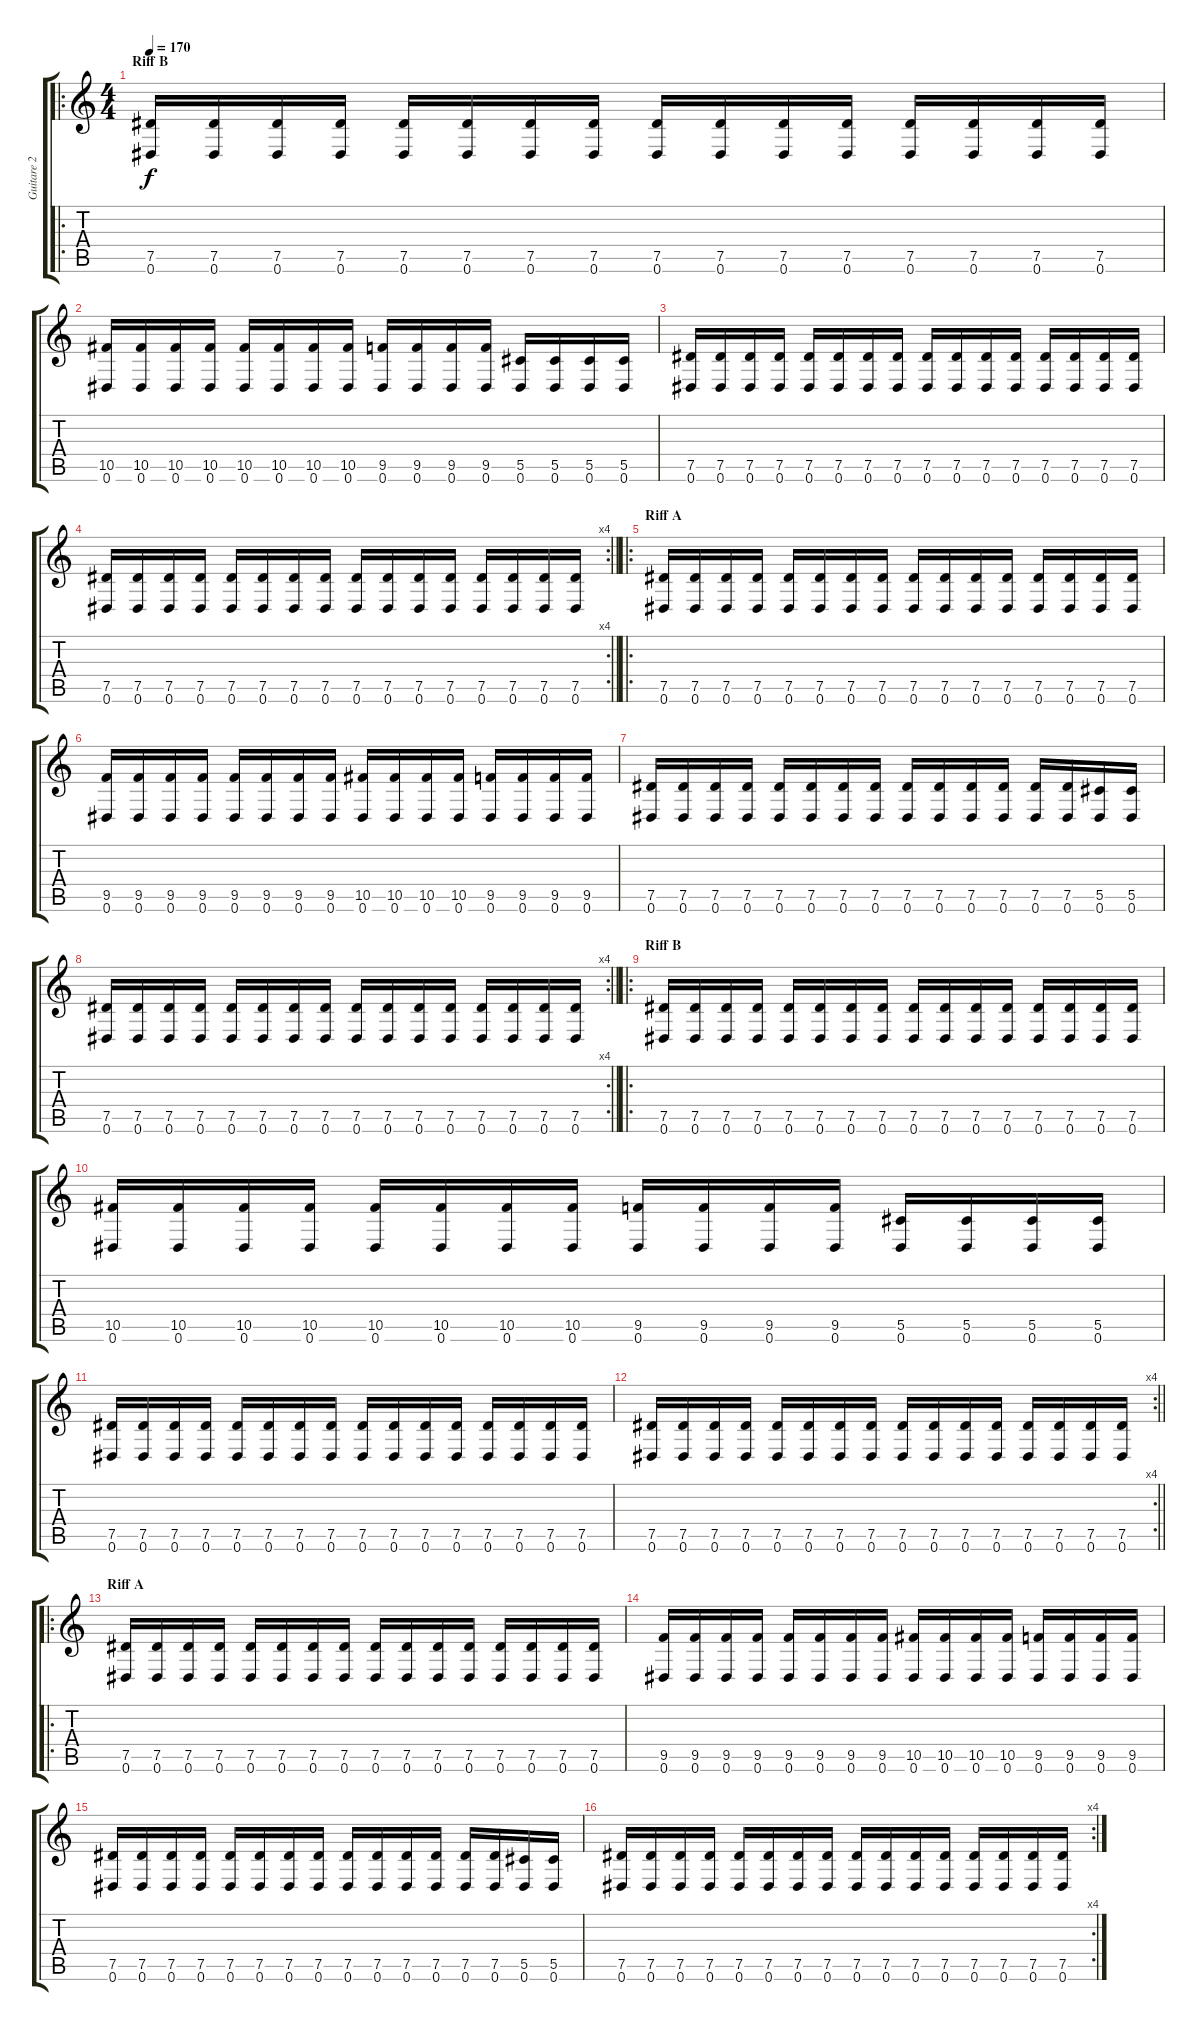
\track ("Guitare 2" "Guitare 2") {instrument distortionguitar}
\staff {score tabs}
\tuning (Eb4 Bb3 Gb3 Db3 Ab2 Eb2) {hide}
\ro
\ts (4 4)
\section ("" "Riff B")
\tempo 170
\clef g2
\ks c
(7.5 0.6).16{dy f} (7.5 0.6).16 (7.5 0.6).16 (7.5 0.6).16 (7.5 0.6).16 (7.5 0.6).16 (7.5 0.6).16 (7.5 0.6).16 (7.5 0.6).16 (7.5 0.6).16 (7.5 0.6).16 (7.5 0.6).16 (7.5 0.6).16 (7.5 0.6).16 (7.5 0.6).16 (7.5 0.6).16 |
(10.5 0.6).16 (10.5 0.6).16 (10.5 0.6).16 (10.5 0.6).16 (10.5 0.6).16 (10.5 0.6).16 (10.5 0.6).16 (10.5 0.6).16 (9.5 0.6).16 (9.5 0.6).16 (9.5 0.6).16 (9.5 0.6).16 (5.5 0.6).16 (5.5 0.6).16 (5.5 0.6).16 (5.5 0.6).16 |
(7.5 0.6).16 (7.5 0.6).16 (7.5 0.6).16 (7.5 0.6).16 (7.5 0.6).16 (7.5 0.6).16 (7.5 0.6).16 (7.5 0.6).16 (7.5 0.6).16 (7.5 0.6).16 (7.5 0.6).16 (7.5 0.6).16 (7.5 0.6).16 (7.5 0.6).16 (7.5 0.6).16 (7.5 0.6).16 |
\rc 4
\barLineRight lightlight
(7.5 0.6).16 (7.5 0.6).16 (7.5 0.6).16 (7.5 0.6).16 (7.5 0.6).16 (7.5 0.6).16 (7.5 0.6).16 (7.5 0.6).16 (7.5 0.6).16 (7.5 0.6).16 (7.5 0.6).16 (7.5 0.6).16 (7.5 0.6).16 (7.5 0.6).16 (7.5 0.6).16 (7.5 0.6).16 |
\ro
\section ("" "Riff A")
(7.5 0.6).16 (7.5 0.6).16 (7.5 0.6).16 (7.5 0.6).16 (7.5 0.6).16 (7.5 0.6).16 (7.5 0.6).16 (7.5 0.6).16 (7.5 0.6).16 (7.5 0.6).16 (7.5 0.6).16 (7.5 0.6).16 (7.5 0.6).16 (7.5 0.6).16 (7.5 0.6).16 (7.5 0.6).16 |
(9.5 0.6).16 (9.5 0.6).16 (9.5 0.6).16 (9.5 0.6).16 (9.5 0.6).16 (9.5 0.6).16 (9.5 0.6).16 (9.5 0.6).16 (10.5 0.6).16 (10.5 0.6).16 (10.5 0.6).16 (10.5 0.6).16 (9.5 0.6).16 (9.5 0.6).16 (9.5 0.6).16 (9.5 0.6).16 |
(7.5 0.6).16 (7.5 0.6).16 (7.5 0.6).16 (7.5 0.6).16 (7.5 0.6).16 (7.5 0.6).16 (7.5 0.6).16 (7.5 0.6).16 (7.5 0.6).16 (7.5 0.6).16 (7.5 0.6).16 (7.5 0.6).16 (7.5 0.6).16 (7.5 0.6).16 (5.5 0.6).16 (5.5 0.6).16 |
\rc 4
\barLineRight lightlight
(7.5 0.6).16 (7.5 0.6).16 (7.5 0.6).16 (7.5 0.6).16 (7.5 0.6).16 (7.5 0.6).16 (7.5 0.6).16 (7.5 0.6).16 (7.5 0.6).16 (7.5 0.6).16 (7.5 0.6).16 (7.5 0.6).16 (7.5 0.6).16 (7.5 0.6).16 (7.5 0.6).16 (7.5 0.6).16 |
\ro
\section ("" "Riff B")
(7.5 0.6).16 (7.5 0.6).16 (7.5 0.6).16 (7.5 0.6).16 (7.5 0.6).16 (7.5 0.6).16 (7.5 0.6).16 (7.5 0.6).16 (7.5 0.6).16 (7.5 0.6).16 (7.5 0.6).16 (7.5 0.6).16 (7.5 0.6).16 (7.5 0.6).16 (7.5 0.6).16 (7.5 0.6).16 |
(10.5 0.6).16 (10.5 0.6).16 (10.5 0.6).16 (10.5 0.6).16 (10.5 0.6).16 (10.5 0.6).16 (10.5 0.6).16 (10.5 0.6).16 (9.5 0.6).16 (9.5 0.6).16 (9.5 0.6).16 (9.5 0.6).16 (5.5 0.6).16 (5.5 0.6).16 (5.5 0.6).16 (5.5 0.6).16 |
(7.5 0.6).16 (7.5 0.6).16 (7.5 0.6).16 (7.5 0.6).16 (7.5 0.6).16 (7.5 0.6).16 (7.5 0.6).16 (7.5 0.6).16 (7.5 0.6).16 (7.5 0.6).16 (7.5 0.6).16 (7.5 0.6).16 (7.5 0.6).16 (7.5 0.6).16 (7.5 0.6).16 (7.5 0.6).16 |
\rc 4
\barLineRight lightlight
(7.5 0.6).16 (7.5 0.6).16 (7.5 0.6).16 (7.5 0.6).16 (7.5 0.6).16 (7.5 0.6).16 (7.5 0.6).16 (7.5 0.6).16 (7.5 0.6).16 (7.5 0.6).16 (7.5 0.6).16 (7.5 0.6).16 (7.5 0.6).16 (7.5 0.6).16 (7.5 0.6).16 (7.5 0.6).16 |
\ro
\section ("" "Riff A")
(7.5 0.6).16 (7.5 0.6).16 (7.5 0.6).16 (7.5 0.6).16 (7.5 0.6).16 (7.5 0.6).16 (7.5 0.6).16 (7.5 0.6).16 (7.5 0.6).16 (7.5 0.6).16 (7.5 0.6).16 (7.5 0.6).16 (7.5 0.6).16 (7.5 0.6).16 (7.5 0.6).16 (7.5 0.6).16 |
(9.5 0.6).16 (9.5 0.6).16 (9.5 0.6).16 (9.5 0.6).16 (9.5 0.6).16 (9.5 0.6).16 (9.5 0.6).16 (9.5 0.6).16 (10.5 0.6).16 (10.5 0.6).16 (10.5 0.6).16 (10.5 0.6).16 (9.5 0.6).16 (9.5 0.6).16 (9.5 0.6).16 (9.5 0.6).16 |
(7.5 0.6).16 (7.5 0.6).16 (7.5 0.6).16 (7.5 0.6).16 (7.5 0.6).16 (7.5 0.6).16 (7.5 0.6).16 (7.5 0.6).16 (7.5 0.6).16 (7.5 0.6).16 (7.5 0.6).16 (7.5 0.6).16 (7.5 0.6).16 (7.5 0.6).16 (5.5 0.6).16 (5.5 0.6).16 |
\rc 4
(7.5 0.6).16 (7.5 0.6).16 (7.5 0.6).16 (7.5 0.6).16 (7.5 0.6).16 (7.5 0.6).16 (7.5 0.6).16 (7.5 0.6).16 (7.5 0.6).16 (7.5 0.6).16 (7.5 0.6).16 (7.5 0.6).16 (7.5 0.6).16 (7.5 0.6).16 (7.5 0.6).16 (7.5 0.6).16
